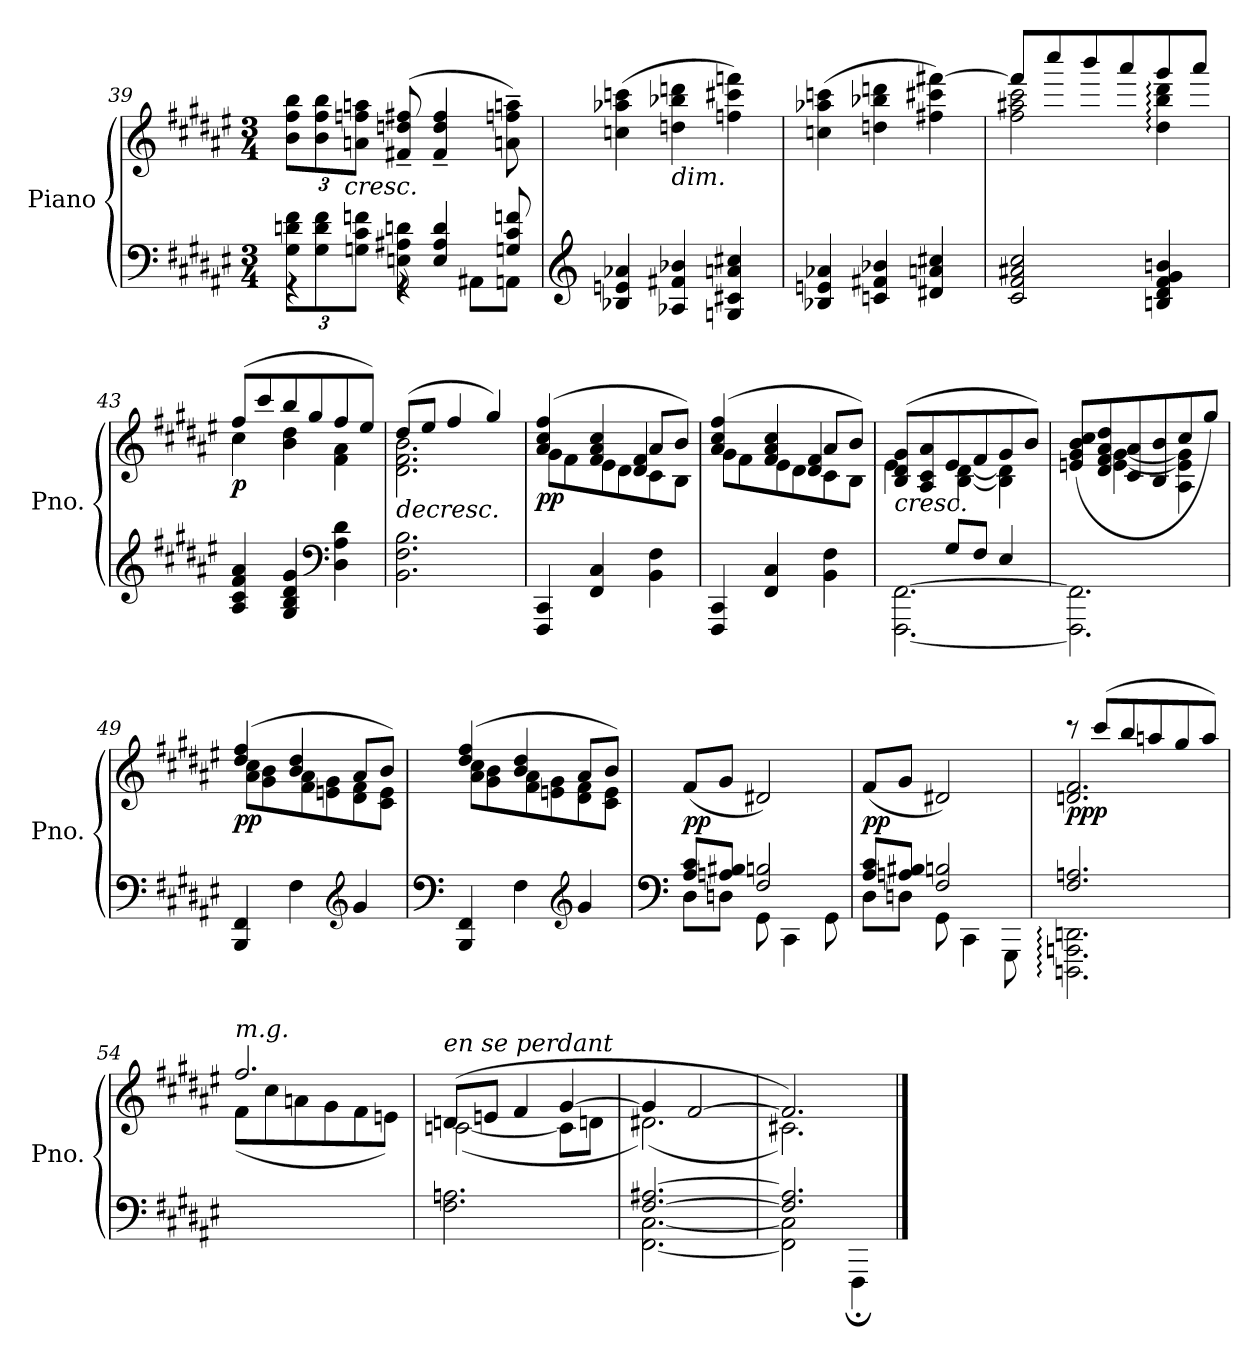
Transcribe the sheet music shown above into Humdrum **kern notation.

**kern	**kern	**dynam
*part1	*part1	*part1
*staff2	*staff1	*staff1/2
*I"Piano	*	*
*I'Pno.	*	*
*clefF4	*clefG2	*
*k[f#c#g#d#a#e#]	*k[f#c#g#d#a#e#]	*
*M3/4	*M3/4	*
*Xbrackettup	*Xbrackettup	*
=39	=39	=39
*^	*	*
12G#\ 12dn\ 12f#\L	4r	12b\ 12ff#\ 12bb\L	.
12G#\ 12d\ 12f#\	.	12b\ 12ff#\ 12bb\	.
!	!	!	!LO:HP:b
12Gn\ 12c#\ 12fn\J	.	12an\ 12ffn\ 12aan\J	<
8En\ 8A#X\ 8dn\	4r	(>8f#X/~> 8ddn/~> 8ff#X/~>	.
4E/ 4A#/ 4d/	.	4f#/~> 4dd/~> 4ff#/~>	.
.	8AA#X\L	.	.
8Gn/ 8c#/ 8fn/	8AAn\J	8an\~ 8ffn\~ 8aan\~)	.
*v	*v	*	*
=40	=40	=40
*clefG2	*	*
4B-X/ 4en/ 4a-X/	(>4ccn\ 4aa-X\ 4cccn\	.
!	!LO:TX:b:i:t=dim.	!
4A-X/ 4f#X/ 4b-X/	4ddn\ 4bb-X\ 4dddn\	.
4Gn/ 4c#X/ 4an/ 4cc#X/	4ffn\ 4ccc#X\ 4fffn\)	.
!!LO:LB:g=z
=41	=41	=41
4B-X/ 4en/ 4a-X/	(>4ccn\ 4aa-X\ 4cccn\	.
4cn/ 4f#X/ 4b-X/	4ddn\ 4bb-X\ 4dddn\	.
4d#X/ 4an/ 4cc#X/	4ff#X\ 4ccc#X\ [4fff#X\)	.
=42	=42	=42
*	*^	*
2c#/ 2f#/ 2a#X/ 2cc#/	8fff#/L]	2ff#\ 2aa#X\ 2ccc#\	.
.	8cccc#/	.	.
.	8bbb/	.	.
.	8aaa#/	.	.
4Bn/ 4d#/ 4f#/ 4g#/ 4bn/	8ggg#/	4dd#\: 4bb\: 4ddd#\:	.
.	8aaa#/J	.	.
=43	=43	=43	=43
!	!	!	!LO:DY:b
4A#/ 4c#/ 4f#/ 4a#/	(>8ff#/L	4cc#\	p
.	8ccc#/	.	.
4G#/ 4B/ 4d#/ 4g#/	8bb/	4b\ 4dd#\	.
.	8gg#/	.	.
*clefF4	*	*	*
4D#\ 4A#\ 4d#\	8ff#/	4f#\ 4a#\	.
.	8ee#/J)	.	.
!!LO:LB:g=z	!!
=44	=44	=44	=44
!	!	!	!LO:HP:b
2.BB\ 2.F#\ 2.B\	(>8dd#/L	2.d#\ 2.f#\ 2.b\	>
.	8ee#/J	.	.
.	4ff#/	.	.
.	4gg#/)	.	.
*	*v	*v	*
.	.	[
=45	=45	=45
*	*^	*
*	*	*^	*
!	!	!	!	!LO:DY:b
4FFF#/ 4CC#/	(>4a#/ 4cc#/ 4ff#/	8g#\L	4ryy	pp
.	.	8f#\	.	.
4FF#/ 4C#/	4f#/ 4a#/ 4cc#/	8e#\	4ryy	.
.	.	8d#\	.	.
4BB\ 4F#\	8a#/L	8c#\	4d#/ 4f#/	.
.	8b/J)	8B\J	.	.
=46	=46	=46	=46	=46
4FFF#/ 4CC#/	(>4a#/ 4cc#/ 4ff#/	8g#\L	4ryy	.
.	.	8f#\	.	.
4FF#/ 4C#/	4f#/ 4a#/ 4cc#/	8e#\	4ryy	.
.	.	8d#\	.	.
4BB\ 4F#\	8a#/L	8c#\	4d#/ 4f#/	.
.	8b/J)	8B\J	.	.
*	*	*v	*v	*
!!LO:PB:g=z
=47	=47	=47	=47
*^	*	*	*
!	!	!	!	!LO:HP:b
4ryy	[2.FFF#\ [2.FF#\	(>8B/ 8d#/ 8g#/L	4e#\	<
.	.	8A#/ 8c#/ 8a#/	.	.
8G#/L	.	8e#/	[4B\ [4d#\	.
8F#/J	.	8f#/	.	.
4E#/	.	8g#/	4B\] 4d#\]	.
.	.	8b/J)	.	.
=48	=48	=48	=48	=48
2.ryy	2.FFF#\] 2.FF#\]	(>8en/ 8g#/ 8b/ 8cc#/L	4ryy	.
.	.	8d#/ 8f#/ 8a#/ 8dd#/	.	.
.	.	8c#/ 8a#/	[4e\ [4g#\	.
.	.	8B/ 8b/	.	.
.	.	8cc#/	4A#\ 4e\] 4g#\]	.
.	.	8gg#/J)	.	]
*v	*v	*	*	*
=49	=49	=49	=49
!	!	!	!LO:DY:b
4BBB/ 4FF#/	(>4dd#/ 4ff#/	8a#\ 8cc#\L	pp
.	.	8g#\ 8b\	.
4F#\	4b/ 4dd#/	8f#\ 8a#\	.
.	.	8en\ 8g#\	.
*clefG2	*	*	*
4g#/	8a#/L	8d#\ 8f#\	.
.	8b/J)	8c#\ 8e\J	.
!!LO:LB:g=z	!!
=50	=50	=50	=50
*clefF4	*	*	*
4BBB/ 4FF#/	(>4dd#/ 4ff#/	8a#\ 8cc#\L	.
.	.	8g#\ 8b\	.
4F#\	4b/ 4dd#/	8f#\ 8a#\	.
.	.	8en\ 8g#\	.
*clefG2	*	*	*
4g#/	8a#/L	8d#\ 8f#\	.
.	8b/J)	8c#\ 8e\J	.
*	*v	*v	*
=51	=51	=51
*clefF4	*	*
*^	*^	*
!	!	!	!	!LO:DY:b
*	*	*v	*v	*
8A#/ 8c#/L	8D#\L	(>8f#/L	pp
8An/ 8B#X/J	8Dn\J	8g#/J	.
2F#/ 2Bn/	8GG#\	2d#X/)	[
.	4CC#\	.	.
.	8GG#\	.	.
!!LO:LB:g=z
=52	=52	=52	=52
!	!	!	!LO:DY:b
8A#/ 8c#/L	8D#\L	(>8f#/L	pp
8An/ 8B#X/J	8Dn\J	8g#/J	.
2F#/ 2Bn/	8GG#\	2d#X/)	.
.	4CC#\	.	.
.	8GGG#\	.	.
=53	=53	=53	=53
*	*	*^	*
!	!	!	!	!LO:DY:b
2.F#/ 2.An/	2.DDDn\: 2.AAAn\: 2.DDn\:	8r	2.dn/ 2.f#/	ppp
.	.	(>8ccc#/L	.	.
.	.	8bb/	.	.
.	.	8aan/	.	.
.	.	8gg#/	.	.
.	.	8aa/J)	.	.
=54	=54	=54	=54	=54
!	!	!LO:TX:i:t=m.g.	!	!
2.ryy	2.ryy	2.ff#/	(<8f#\L	.
.	.	.	8cc#\	.
.	.	.	8an\	.
.	.	.	8g#\	.
.	.	.	8f#\	.
.	.	.	8en\J)	.
*v	*v	*	*	*
!!LO:LB:g=z	!!
=55	=55	=55	=55
!	!LO:TX:i:t=en se perdant	!	!
2.F#\ 2.An\	(>8dn/L	(<[2cn\	.
.	8en/J	.	.
.	4f#/	.	.
.	[4g#/	8c\L]	.
.	.	8dn\J	.
=56	=56	=56	=56
*^	*	*	*
[2.F#/ [2.A#X/	[2.FF#\ [2.C#\	4g#/]	(<2.d#X\)	.
.	.	[2f#/	.	.
=57	=57	=57	=57	=57
2.F#/] 2.A#/]	2FF#\] 2C#\]	2.f#/])	2.c#X\)	.
.	4FFF#;\	.	.	.
*v	*v	*	*	*
*	*v	*v	*
==	==	==
*-	*-	*-
